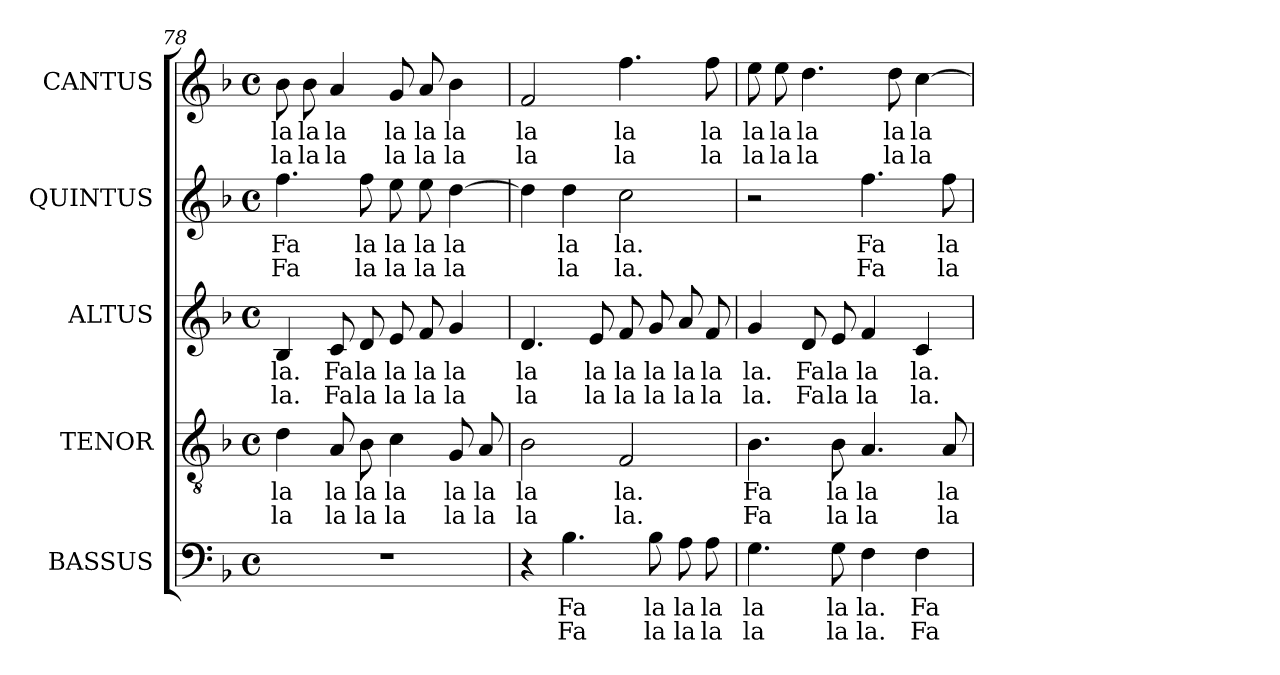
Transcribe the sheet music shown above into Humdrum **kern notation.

**kern	**text	**text	**kern	**text	**text	**kern	**text	**text	**kern	**text	**text	**kern	**text	**text
*part5	*part5	*part5	*part4	*part4	*part4	*part3	*part3	*part3	*part2	*part2	*part2	*part1	*part1	*part1
*staff5	*staff5	*staff5	*staff4	*staff4	*staff4	*staff3	*staff3	*staff3	*staff2	*staff2	*staff2	*staff1	*staff1	*staff1
*I"BASSUS	*	*	*I"TENOR	*	*	*I"ALTUS	*	*	*I"QUINTUS	*	*	*I"CANTUS	*	*
*I'B	*	*	*I'T	*	*	*I'A	*	*	*	*	*	*	*	*
*clefF4	*	*	*clefGv2	*	*	*clefG2	*	*	*clefG2	*	*	*clefG2	*	*
*	*	*	*ITrd7c12	*	*	*	*	*	*	*	*	*	*	*
*k[b-]	*	*	*k[b-]	*	*	*k[b-]	*	*	*k[b-]	*	*	*k[b-]	*	*
*F:	*	*	*F:	*	*	*F:	*	*	*F:	*	*	*F:	*	*
*M4/4	*	*	*M4/4	*	*	*M4/4	*	*	*M4/4	*	*	*M4/4	*	*
*met(c)	*	*	*met(c)	*	*	*met(c)	*	*	*met(c)	*	*	*met(c)	*	*
=78	=78	=78	=78	=78	=78	=78	=78	=78	=78	=78	=78	=78	=78	=78
!	!	!	!	!LO:LY:b:color=#000000	!LO:LY:b:color=#000000	!	!	!	!	!	!	!	!	!
!	!	!	!	!	!	!	!LO:LY:b:color=#000000	!LO:LY:b:color=#000000	!	!	!	!	!	!
!	!	!	!	!	!	!	!	!	!	!LO:LY:b:color=#000000	!LO:LY:b:color=#000000	!	!	!
!	!	!	!	!	!	!	!	!	!	!	!	!	!LO:LY:b:color=#000000	!LO:LY:b:color=#000000
1r	.	.	4Di\	la	la	4B-i/	la.	la.	4.ffi\	Fa	Fa	8b-i\	la	la
!	!	!	!	!	!	!	!	!	!	!	!	!	!LO:LY:b:color=#000000	!LO:LY:b:color=#000000
.	.	.	.	.	.	.	.	.	.	.	.	8b-i\	la	la
!	!	!	!	!LO:LY:b:color=#000000	!LO:LY:b:color=#000000	!	!	!	!	!	!	!	!	!
!	!	!	!	!	!	!	!LO:LY:b:color=#000000	!LO:LY:b:color=#000000	!	!	!	!	!	!
!	!	!	!	!	!	!	!	!	!	!	!	!	!LO:LY:b:color=#000000	!LO:LY:b:color=#000000
.	.	.	8AAi/	la	la	8ci/	Fa	Fa	.	.	.	4ai/	la	la
!	!	!	!	!LO:LY:b:color=#000000	!LO:LY:b:color=#000000	!	!	!	!	!	!	!	!	!
!	!	!	!	!	!	!	!LO:LY:b:color=#000000	!LO:LY:b:color=#000000	!	!	!	!	!	!
!	!	!	!	!	!	!	!	!	!	!LO:LY:b:color=#000000	!LO:LY:b:color=#000000	!	!	!
.	.	.	8BB-i\	la	la	8di/	la	la	8ffi\	la	la	.	.	.
!	!	!	!	!LO:LY:b:color=#000000	!LO:LY:b:color=#000000	!	!	!	!	!	!	!	!	!
!	!	!	!	!	!	!	!LO:LY:b:color=#000000	!LO:LY:b:color=#000000	!	!	!	!	!	!
!	!	!	!	!	!	!	!	!	!	!LO:LY:b:color=#000000	!LO:LY:b:color=#000000	!	!	!
!	!	!	!	!	!	!	!	!	!	!	!	!	!LO:LY:b:color=#000000	!LO:LY:b:color=#000000
.	.	.	4Ci\	la	la	8ei/	la	la	8eei\	la	la	8gi/	la	la
!	!	!	!	!	!	!	!LO:LY:b:color=#000000	!LO:LY:b:color=#000000	!	!	!	!	!	!
!	!	!	!	!	!	!	!	!	!	!LO:LY:b:color=#000000	!LO:LY:b:color=#000000	!	!	!
!	!	!	!	!	!	!	!	!	!	!	!	!	!LO:LY:b:color=#000000	!LO:LY:b:color=#000000
.	.	.	.	.	.	8fi/	la	la	8eei\	la	la	8ai/	la	la
!	!	!	!	!LO:LY:b:color=#000000	!LO:LY:b:color=#000000	!	!	!	!	!	!	!	!	!
!	!	!	!	!	!	!	!LO:LY:b:color=#000000	!LO:LY:b:color=#000000	!	!	!	!	!	!
!	!	!	!	!	!	!	!	!	!	!LO:LY:b:color=#000000	!LO:LY:b:color=#000000	!	!	!
!	!	!	!	!	!	!	!	!	!	!	!	!	!LO:LY:b:color=#000000	!LO:LY:b:color=#000000
.	.	.	8GGi/	la	la	4gi/	la	la	[>4ddi\	la	la	4b-i\	la	la
!	!	!	!	!LO:LY:b:color=#000000	!LO:LY:b:color=#000000	!	!	!	!	!	!	!	!	!
.	.	.	8AAi/	la	la	.	.	.	.	.	.	.	.	.
!!LO:LB:g=z
=79	=79	=79	=79	=79	=79	=79	=79	=79	=79	=79	=79	=79	=79	=79
!	!	!	!	!LO:LY:b:color=#000000	!LO:LY:b:color=#000000	!	!	!	!	!	!	!	!	!
!	!	!	!	!	!	!	!LO:LY:b:color=#000000	!LO:LY:b:color=#000000	!	!	!	!	!	!
!	!	!	!	!	!	!	!	!	!	!	!	!	!LO:LY:b:color=#000000	!LO:LY:b:color=#000000
4r	.	.	2BB-i\	la	la	4.di/	la	la	4ddi\]	.	.	2fi/	la	la
!	!LO:LY:b:color=#000000	!LO:LY:b:color=#000000	!	!	!	!	!	!	!	!	!	!	!	!
!	!	!	!	!	!	!	!	!	!	!LO:LY:b:color=#000000	!LO:LY:b:color=#000000	!	!	!
4.B-i\	Fa	Fa	.	.	.	.	.	.	4ddi\	la	la	.	.	.
!	!	!	!	!	!	!	!LO:LY:b:color=#000000	!LO:LY:b:color=#000000	!	!	!	!	!	!
.	.	.	.	.	.	8ei/	la	la	.	.	.	.	.	.
!	!	!	!	!LO:LY:b:color=#000000	!LO:LY:b:color=#000000	!	!	!	!	!	!	!	!	!
!	!	!	!	!	!	!	!LO:LY:b:color=#000000	!LO:LY:b:color=#000000	!	!	!	!	!	!
!	!	!	!	!	!	!	!	!	!	!LO:LY:b:color=#000000	!LO:LY:b:color=#000000	!	!	!
!	!	!	!	!	!	!	!	!	!	!	!	!	!LO:LY:b:color=#000000	!LO:LY:b:color=#000000
.	.	.	2FFi/	la.	la.	8fi/	la	la	2cci\	la.	la.	4.ffi\	la	la
!	!LO:LY:b:color=#000000	!LO:LY:b:color=#000000	!	!	!	!	!	!	!	!	!	!	!	!
!	!	!	!	!	!	!	!LO:LY:b:color=#000000	!LO:LY:b:color=#000000	!	!	!	!	!	!
8B-i\	la	la	.	.	.	8gi/	la	la	.	.	.	.	.	.
!	!LO:LY:b:color=#000000	!LO:LY:b:color=#000000	!	!	!	!	!	!	!	!	!	!	!	!
!	!	!	!	!	!	!	!LO:LY:b:color=#000000	!LO:LY:b:color=#000000	!	!	!	!	!	!
8Ai\	la	la	.	.	.	8ai/	la	la	.	.	.	.	.	.
!	!LO:LY:b:color=#000000	!LO:LY:b:color=#000000	!	!	!	!	!	!	!	!	!	!	!	!
!	!	!	!	!	!	!	!LO:LY:b:color=#000000	!LO:LY:b:color=#000000	!	!	!	!	!	!
!	!	!	!	!	!	!	!	!	!	!	!	!	!LO:LY:b:color=#000000	!LO:LY:b:color=#000000
8Ai\	la	la	.	.	.	8fi/	la	la	.	.	.	8ffi\	la	la
=80	=80	=80	=80	=80	=80	=80	=80	=80	=80	=80	=80	=80	=80	=80
!	!LO:LY:b:color=#000000	!LO:LY:b:color=#000000	!	!	!	!	!	!	!	!	!	!	!	!
!	!	!	!	!LO:LY:b:color=#000000	!LO:LY:b:color=#000000	!	!	!	!	!	!	!	!	!
!	!	!	!	!	!	!	!LO:LY:b:color=#000000	!LO:LY:b:color=#000000	!	!	!	!	!	!
!	!	!	!	!	!	!	!	!	!	!	!	!	!LO:LY:b:color=#000000	!LO:LY:b:color=#000000
4.Gi\	la	la	4.BB-i\	Fa	Fa	4gi/	la.	la.	2r	.	.	8eei\	la	la
!	!	!	!	!	!	!	!	!	!	!	!	!	!LO:LY:b:color=#000000	!LO:LY:b:color=#000000
.	.	.	.	.	.	.	.	.	.	.	.	8eei\	la	la
!	!	!	!	!	!	!	!LO:LY:b:color=#000000	!LO:LY:b:color=#000000	!	!	!	!	!	!
!	!	!	!	!	!	!	!	!	!	!	!	!	!LO:LY:b:color=#000000	!LO:LY:b:color=#000000
.	.	.	.	.	.	8di/	Fa	Fa	.	.	.	4.ddi\	la	la
!	!LO:LY:b:color=#000000	!LO:LY:b:color=#000000	!	!	!	!	!	!	!	!	!	!	!	!
!	!	!	!	!LO:LY:b:color=#000000	!LO:LY:b:color=#000000	!	!	!	!	!	!	!	!	!
!	!	!	!	!	!	!	!LO:LY:b:color=#000000	!LO:LY:b:color=#000000	!	!	!	!	!	!
8Gi\	la	la	8BB-i\	la	la	8ei/	la	la	.	.	.	.	.	.
!	!LO:LY:b:color=#000000	!LO:LY:b:color=#000000	!	!	!	!	!	!	!	!	!	!	!	!
!	!	!	!	!LO:LY:b:color=#000000	!LO:LY:b:color=#000000	!	!	!	!	!	!	!	!	!
!	!	!	!	!	!	!	!LO:LY:b:color=#000000	!LO:LY:b:color=#000000	!	!	!	!	!	!
!	!	!	!	!	!	!	!	!	!	!LO:LY:b:color=#000000	!LO:LY:b:color=#000000	!	!	!
4Fi\	la.	la.	4.AAi/	la	la	4fi/	la	la	4.ffi\	Fa	Fa	.	.	.
!	!	!	!	!	!	!	!	!	!	!	!	!	!LO:LY:b:color=#000000	!LO:LY:b:color=#000000
.	.	.	.	.	.	.	.	.	.	.	.	8ddi\	la	la
!	!LO:LY:b:color=#000000	!LO:LY:b:color=#000000	!	!	!	!	!	!	!	!	!	!	!	!
!	!	!	!	!	!	!	!LO:LY:b:color=#000000	!LO:LY:b:color=#000000	!	!	!	!	!	!
!	!	!	!	!	!	!	!	!	!	!	!	!	!LO:LY:b:color=#000000	!LO:LY:b:color=#000000
4Fi\	Fa	Fa	.	.	.	4ci/	la.	la.	.	.	.	[>4cci\	la	la
!	!	!	!	!LO:LY:b:color=#000000	!LO:LY:b:color=#000000	!	!	!	!	!	!	!	!	!
!	!	!	!	!	!	!	!	!	!	!LO:LY:b:color=#000000	!LO:LY:b:color=#000000	!	!	!
.	.	.	8AAi/	la	la	.	.	.	8ffi\	la	la	.	.	.
=	=	=	=	=	=	=	=	=	=	=	=	=	=	=
*-	*-	*-	*-	*-	*-	*-	*-	*-	*-	*-	*-	*-	*-	*-
